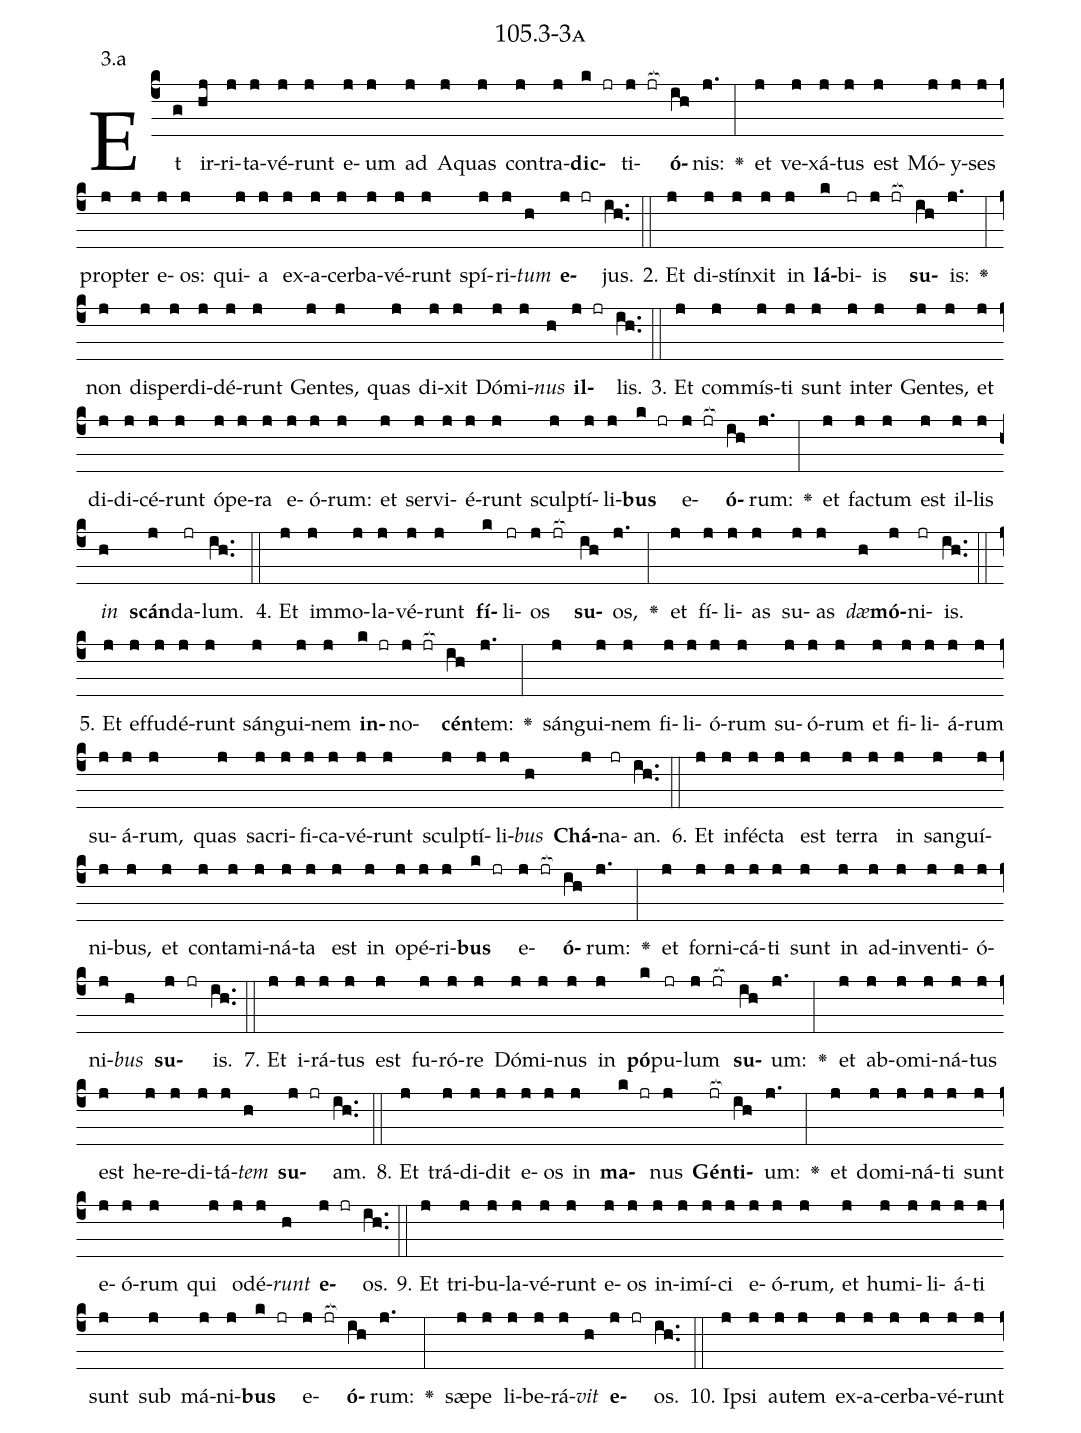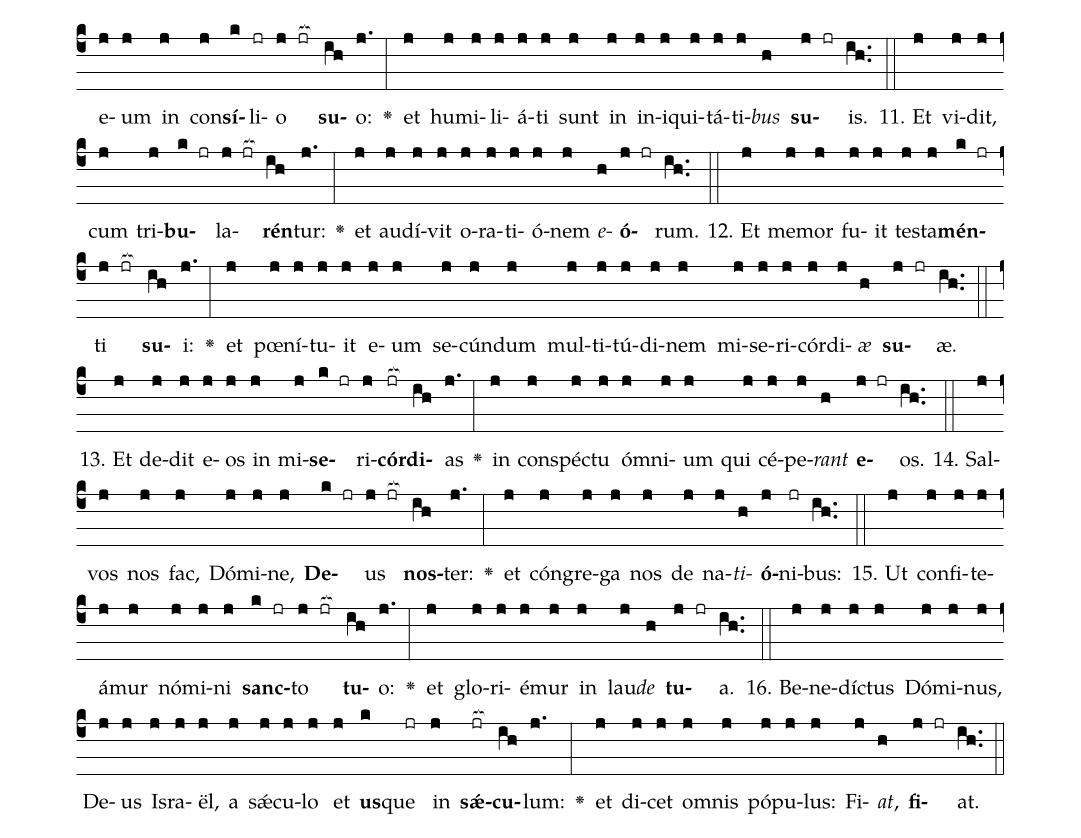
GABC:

name: 105.3-3a;
annotation: 3.a;
%%
(c4)Et(g) ir(hj)ri(j)ta(j)vé(j)runt(j) e(j)um(j) ad(j) A(j)quas(j) con(j)tra(j)<b>dic</b>(k jr)ti(j jr[ocb:1{])<b>ó</b>(ih[ocb:0}])nis:(j.) <v>\greheightstar</v>(:) et(j) ve(j)xá(j)tus(j) est(j) Mó(j)y(j)ses(j) prop(j)ter(j) e(j)os:(j) qui(j)a(j) ex(j)a(j)cer(j)ba(j)vé(j)runt(j) spí(j)ri(j)<i>tum</i>(h) <b>e</b>(j jr)jus.(ih..) (::)
2. Et(j) di(j)stín(j)xit(j) in(j) <b>lá</b>(k)bi(jr)is(j jr[ocb:1{]) <b>su</b>(ih[ocb:0}])is:(j.) <v>\greheightstar</v>(:) non(j) dis(j)per(j)di(j)dé(j)runt(j) Gen(j)tes,(j) quas(j) di(j)xit(j) Dó(j)mi(j)<i>nus</i>(h) <b>il</b>(j jr)lis.(ih..) (::)
3. Et(j) com(j)mís(j)ti(j) sunt(j) in(j)ter(j) Gen(j)tes,(j) et(j) di(j)di(j)cé(j)runt(j) ó(j)pe(j)ra(j) e(j)ó(j)rum:(j) et(j) ser(j)vi(j)é(j)runt(j) sculp(j)tí(j)li(j)<b>bus</b>(k jr) e(j jr[ocb:1{])<b>ó</b>(ih[ocb:0}])rum:(j.) <v>\greheightstar</v>(:) et(j) fac(j)tum(j) est(j) il(j)lis(j) <i>in</i>(h) <b>scán</b>(j)da(jr)lum.(ih..) (::)
4. Et(j) im(j)mo(j)la(j)vé(j)runt(j) <b>fí</b>(k)li(jr)os(j jr[ocb:1{]) <b>su</b>(ih[ocb:0}])os,(j.) <v>\greheightstar</v>(:) et(j) fí(j)li(j)as(j) su(j)as(j) <i>dæ</i>(h)<b>mó</b>(j)ni(jr)is.(ih..) (::)
5. Et(j) ef(j)fu(j)dé(j)runt(j) sán(j)gui(j)nem(j) <b>in</b>(k jr)no(j jr[ocb:1{])<b>cén</b>(ih[ocb:0}])tem:(j.) <v>\greheightstar</v>(:) sán(j)gui(j)nem(j) fi(j)li(j)ó(j)rum(j) su(j)ó(j)rum(j) et(j) fi(j)li(j)á(j)rum(j) su(j)á(j)rum,(j) quas(j) sa(j)cri(j)fi(j)ca(j)vé(j)runt(j) sculp(j)tí(j)li(j)<i>bus</i>(h) <b>Chá</b>(j)na(jr)an.(ih..) (::)
6. Et(j) in(j)féc(j)ta(j) est(j) ter(j)ra(j) in(j) san(j)guí(j)ni(j)bus,(j) et(j) con(j)ta(j)mi(j)ná(j)ta(j) est(j) in(j) o(j)pé(j)ri(j)<b>bus</b>(k jr) e(j jr[ocb:1{])<b>ó</b>(ih[ocb:0}])rum:(j.) <v>\greheightstar</v>(:) et(j) for(j)ni(j)cá(j)ti(j) sunt(j) in(j) ad(j)in(j)ven(j)ti(j)ó(j)ni(j)<i>bus</i>(h) <b>su</b>(j jr)is.(ih..) (::)
7. Et(j) i(j)rá(j)tus(j) est(j) fu(j)ró(j)re(j) Dó(j)mi(j)nus(j) in(j) <b>pó</b>(k)pu(jr)lum(j jr[ocb:1{]) <b>su</b>(ih[ocb:0}])um:(j.) <v>\greheightstar</v>(:) et(j) ab(j)o(j)mi(j)ná(j)tus(j) est(j) he(j)re(j)di(j)tá(j)<i>tem</i>(h) <b>su</b>(j jr)am.(ih..) (::)
8. Et(j) trá(j)di(j)dit(j) e(j)os(j) in(j) <b>ma</b>(k jr)nus(j) <b>Gén</b>(jr[ocb:1{])<b>ti</b>(ih[ocb:0}])um:(j.) <v>\greheightstar</v>(:) et(j) do(j)mi(j)ná(j)ti(j) sunt(j) e(j)ó(j)rum(j) qui(j) o(j)dé(j)<i>runt</i>(h) <b>e</b>(j jr)os.(ih..) (::)
9. Et(j) tri(j)bu(j)la(j)vé(j)runt(j) e(j)os(j) in(j)i(j)mí(j)ci(j) e(j)ó(j)rum,(j) et(j) hu(j)mi(j)li(j)á(j)ti(j) sunt(j) sub(j) má(j)ni(j)<b>bus</b>(k jr) e(j jr[ocb:1{])<b>ó</b>(ih[ocb:0}])rum:(j.) <v>\greheightstar</v>(:) sæ(j)pe(j) li(j)be(j)rá(j)<i>vit</i>(h) <b>e</b>(j jr)os.(ih..) (::)
10. Ip(j)si(j) au(j)tem(j) ex(j)a(j)cer(j)ba(j)vé(j)runt(j) e(j)um(j) in(j) con(j)<b>sí</b>(k)li(jr)o(j jr[ocb:1{]) <b>su</b>(ih[ocb:0}])o:(j.) <v>\greheightstar</v>(:) et(j) hu(j)mi(j)li(j)á(j)ti(j) sunt(j) in(j) in(j)i(j)qui(j)tá(j)ti(j)<i>bus</i>(h) <b>su</b>(j jr)is.(ih..) (::)
11. Et(j) vi(j)dit,(j) cum(j) tri(j)<b>bu</b>(k jr)la(j jr[ocb:1{])<b>rén</b>(ih[ocb:0}])tur:(j.) <v>\greheightstar</v>(:) et(j) au(j)dí(j)vit(j) o(j)ra(j)ti(j)ó(j)nem(j) <i>e</i>(h)<b>ó</b>(j jr)rum.(ih..) (::)
12. Et(j) me(j)mor(j) fu(j)it(j) tes(j)ta(j)<b>mén</b>(k jr)ti(j jr[ocb:1{]) <b>su</b>(ih[ocb:0}])i:(j.) <v>\greheightstar</v>(:) et(j) pœ(j)ní(j)tu(j)it(j) e(j)um(j) se(j)cún(j)dum(j) mul(j)ti(j)tú(j)di(j)nem(j) mi(j)se(j)ri(j)cór(j)di(j)<i>æ</i>(h) <b>su</b>(j jr)æ.(ih..) (::)
13. Et(j) de(j)dit(j) e(j)os(j) in(j) mi(j)<b>se</b>(k jr)ri(j)<b>cór</b>(jr[ocb:1{])<b>di</b>(ih[ocb:0}])as(j.) <v>\greheightstar</v>(:) in(j) con(j)spéc(j)tu(j) óm(j)ni(j)um(j) qui(j) cé(j)pe(j)<i>rant</i>(h) <b>e</b>(j jr)os.(ih..) (::)
14. Sal(j)vos(j) nos(j) fac,(j) Dó(j)mi(j)ne,(j) <b>De</b>(k jr)us(j jr[ocb:1{]) <b>nos</b>(ih[ocb:0}])ter:(j.) <v>\greheightstar</v>(:) et(j) cón(j)gre(j)ga(j) nos(j) de(j) na(j)<i>ti</i>(h)<b>ó</b>(j)ni(jr)bus:(ih..) (::)
15. Ut(j) con(j)fi(j)te(j)á(j)mur(j) nó(j)mi(j)ni(j) <b>sanc</b>(k jr)to(j jr[ocb:1{]) <b>tu</b>(ih[ocb:0}])o:(j.) <v>\greheightstar</v>(:) et(j) glo(j)ri(j)é(j)mur(j) in(j) lau(j)<i>de</i>(h) <b>tu</b>(j jr)a.(ih..) (::)
16. Be(j)ne(j)díc(j)tus(j) Dó(j)mi(j)nus,(j) De(j)us(j) Is(j)ra(j)ël,(j) a(j) sǽ(j)cu(j)lo(j) et(j) <b>us</b>(k)que(jr) in(j) <b>sǽ</b>(jr[ocb:1{])<b>cu</b>(ih[ocb:0}])lum:(j.) <v>\greheightstar</v>(:) et(j) di(j)cet(j) om(j)nis(j) pó(j)pu(j)lus:(j) Fi(j)<i>at</i>,(h) <b>fi</b>(j jr)at.(ih..) (::)
